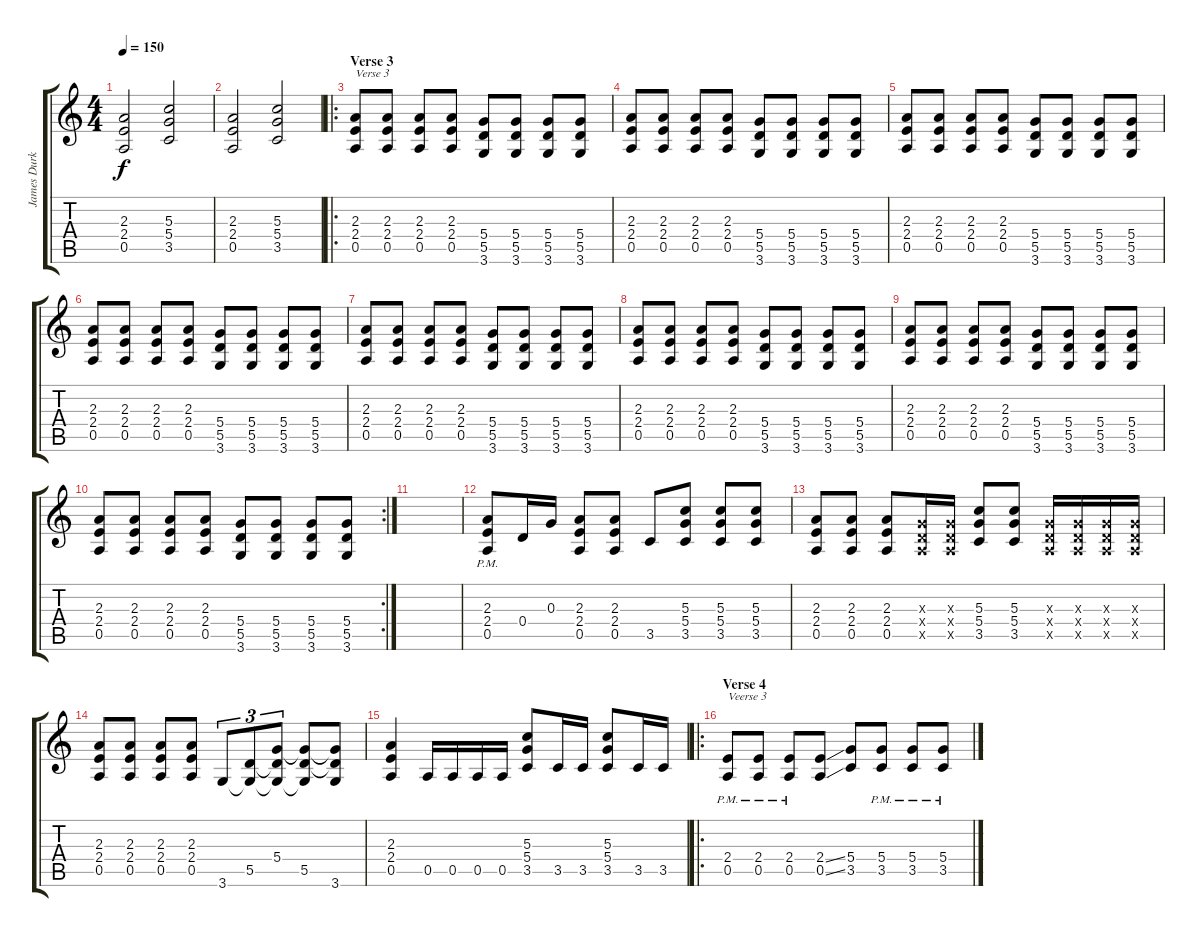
\track ("James Durkin (Guitar)" "James Durk") {instrument overdrivenguitar}
\staff {score tabs}
\tuning (E4 B3 G3 D3 A2 E2) {hide}
\ts (4 4)
\tempo 150
\clef g2
\ks c
(2.3 2.4 0.5).2{dy f} (5.3 5.4 3.5).2 |
(2.3 2.4 0.5).2 (5.3 5.4 3.5).2 |
\ro
\section ("" "Verse 3")
(2.3 2.4 0.5).8{txt "Verse 3"} (2.3 2.4 0.5).8 (2.3 2.4 0.5).8 (2.3 2.4 0.5).8 (5.4 5.5 3.6).8 (5.4 5.5 3.6).8 (5.4 5.5 3.6).8 (5.4 5.5 3.6).8 |
(2.3 2.4 0.5).8 (2.3 2.4 0.5).8 (2.3 2.4 0.5).8 (2.3 2.4 0.5).8 (5.4 5.5 3.6).8 (5.4 5.5 3.6).8 (5.4 5.5 3.6).8 (5.4 5.5 3.6).8 |
(2.3 2.4 0.5).8 (2.3 2.4 0.5).8 (2.3 2.4 0.5).8 (2.3 2.4 0.5).8 (5.4 5.5 3.6).8 (5.4 5.5 3.6).8 (5.4 5.5 3.6).8 (5.4 5.5 3.6).8 |
(2.3 2.4 0.5).8 (2.3 2.4 0.5).8 (2.3 2.4 0.5).8 (2.3 2.4 0.5).8 (5.4 5.5 3.6).8 (5.4 5.5 3.6).8 (5.4 5.5 3.6).8 (5.4 5.5 3.6).8 |
(2.3 2.4 0.5).8 (2.3 2.4 0.5).8 (2.3 2.4 0.5).8 (2.3 2.4 0.5).8 (5.4 5.5 3.6).8 (5.4 5.5 3.6).8 (5.4 5.5 3.6).8 (5.4 5.5 3.6).8 |
(2.3 2.4 0.5).8 (2.3 2.4 0.5).8 (2.3 2.4 0.5).8 (2.3 2.4 0.5).8 (5.4 5.5 3.6).8 (5.4 5.5 3.6).8 (5.4 5.5 3.6).8 (5.4 5.5 3.6).8 |
(2.3 2.4 0.5).8 (2.3 2.4 0.5).8 (2.3 2.4 0.5).8 (2.3 2.4 0.5).8 (5.4 5.5 3.6).8 (5.4 5.5 3.6).8 (5.4 5.5 3.6).8 (5.4 5.5 3.6).8 |
\rc 2
(2.3 2.4 0.5).8 (2.3 2.4 0.5).8 (2.3 2.4 0.5).8 (2.3 2.4 0.5).8 (5.4 5.5 3.6).8 (5.4 5.5 3.6).8 (5.4 5.5 3.6).8 (5.4 5.5 3.6).8 |
|
(2.3{pm} 2.4{pm} 0.5{pm}).8 0.4.16 0.3.16 (2.3 2.4 0.5).8 (2.3 2.4 0.5).8 3.5.8 (5.3 5.4 3.5).8 (5.3 5.4 3.5).8 (5.3 5.4 3.5).8 |
(2.3 2.4 0.5).8 (2.3 2.4 0.5).8 (2.3 2.4 0.5).8 (0.3{x} 0.4{x} 0.5{x}).16 (0.3{x} 0.4{x} 0.5{x}).16 (5.3 5.4 3.5).8 (5.3 5.4 3.5).8 (0.3{x} 0.4{x} 0.5{x}).16 (0.3{x} 0.4{x} 0.5{x}).16 (0.3{x} 0.4{x} 0.5{x}).16 (0.3{x} 0.4{x} 0.5{x}).16 |
(2.3 2.4 0.5).8 (2.3 2.4 0.5).8 (2.3 2.4 0.5).8 (2.3 2.4 0.5).8 3.6.8{tu (3 2)} (5.5 3.6{t}).8{tu (3 2)} (5.4 5.5{t} 3.6{t}).8{tu (3 2)} (5.4{t} 5.5 3.6{t}).8 (5.4{t} 5.5{t} 3.6).8 |
(2.3 2.4 0.5).4 0.5.16 0.5.16 0.5.16 0.5.16 (5.3 5.4 3.5).8 3.5.16 3.5.16 (5.3 5.4 3.5).8 3.5.16 3.5.16 |
\ro
\section ("" "Verse 4")
(2.4{pm} 0.5{pm}).8{txt "Veerse 3"} (2.4{pm} 0.5{pm}).8 (2.4{pm} 0.5{pm}).8 (2.4{ss} 0.5{ss}).8 (5.4 3.5).8 (5.4{pm} 3.5{pm}).8 (5.4{pm} 3.5{pm}).8 (5.4{pm} 3.5{pm}).8
